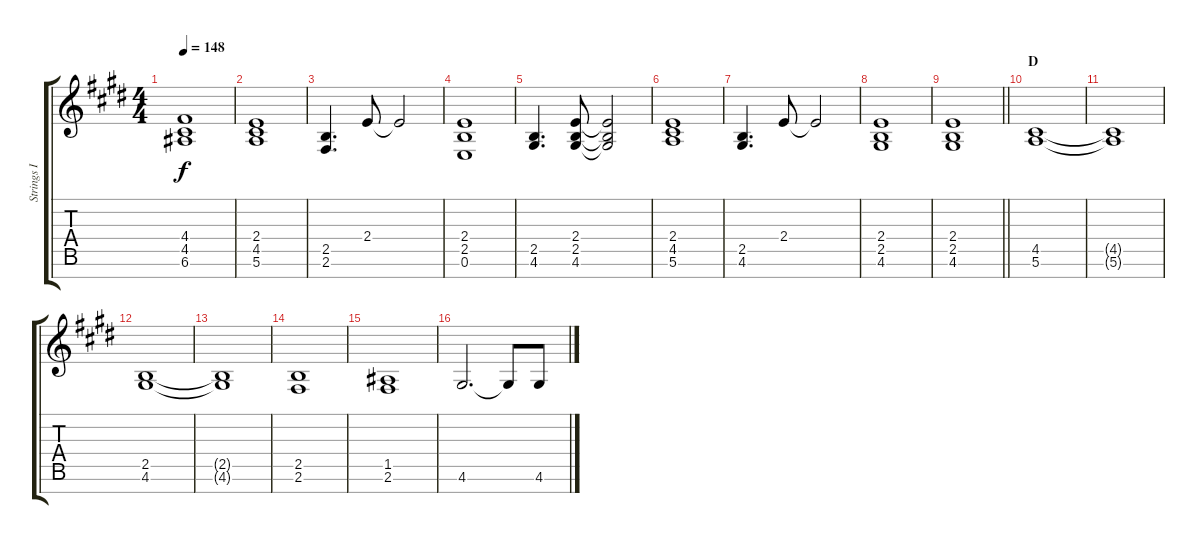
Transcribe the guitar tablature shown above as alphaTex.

\track ("Strings I" "Strings I") {instrument stringensemble1}
\staff {score tabs}
\tuning (E5 B4 G4 D4 A3 E3 B2) {hide}
\ts (4 4)
\tempo 148
\clef g2
\ks e
(4.4 4.5 6.6).1{dy f} |
(2.4 4.5 5.6).1 |
(2.5 2.6).4{d} 2.4.8 2.4{t}.2 |
(2.4 2.5 0.6).1 |
(2.5 4.6).4{d} (2.4 2.5 4.6).8 (2.4{t} 2.5{t} 4.6{t}).2 |
(2.4 4.5 5.6).1 |
(2.5 4.6).4{d} 2.4.8 2.4{t}.2 |
(2.4 2.5 4.6).1 |
\barLineRight lightlight
(2.4 2.5 4.6).1 |
\section ("" "D")
(4.5 5.6).1 |
(4.5{t} 5.6{t}).1 |
(2.5 4.6).1 |
(2.5{t} 4.6{t}).1 |
(2.5 2.6).1 |
(1.5 2.6).1 |
4.6.2{d} 4.6{t}.8 4.6.8
